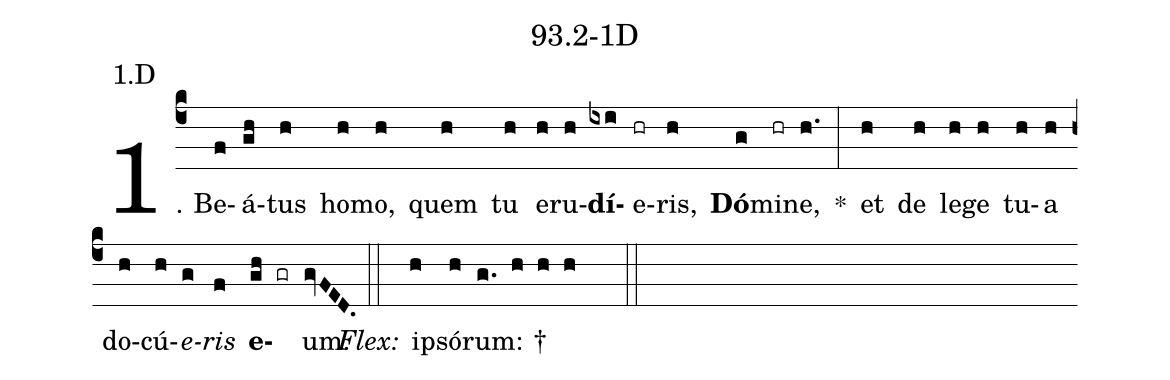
name: 93.2-1D;
annotation: 1.D;
%%
(c4)1. Be(f)á(gh)tus(h) ho(h)mo,(h) quem(h) tu(h) e(h)ru(h)<b>dí</b>(ixi)e(hr)ris,(h) <b>Dó</b>(g)mi(hr)ne,(h.) *(:) et(h) de(h) le(h)ge(h) tu(h)a(h) do(h)cú(h)<i>e</i>(g)<i>ris</i>(f) <b>e</b>(gh gr)um.(gvFED.) (::)
<i>Flex:</i>()  ip(h)só(h)rum: †(g. h h h  ::)

%E(h) u(h) o(g) u(f) a(gh) e.(gvFED.) (::)
